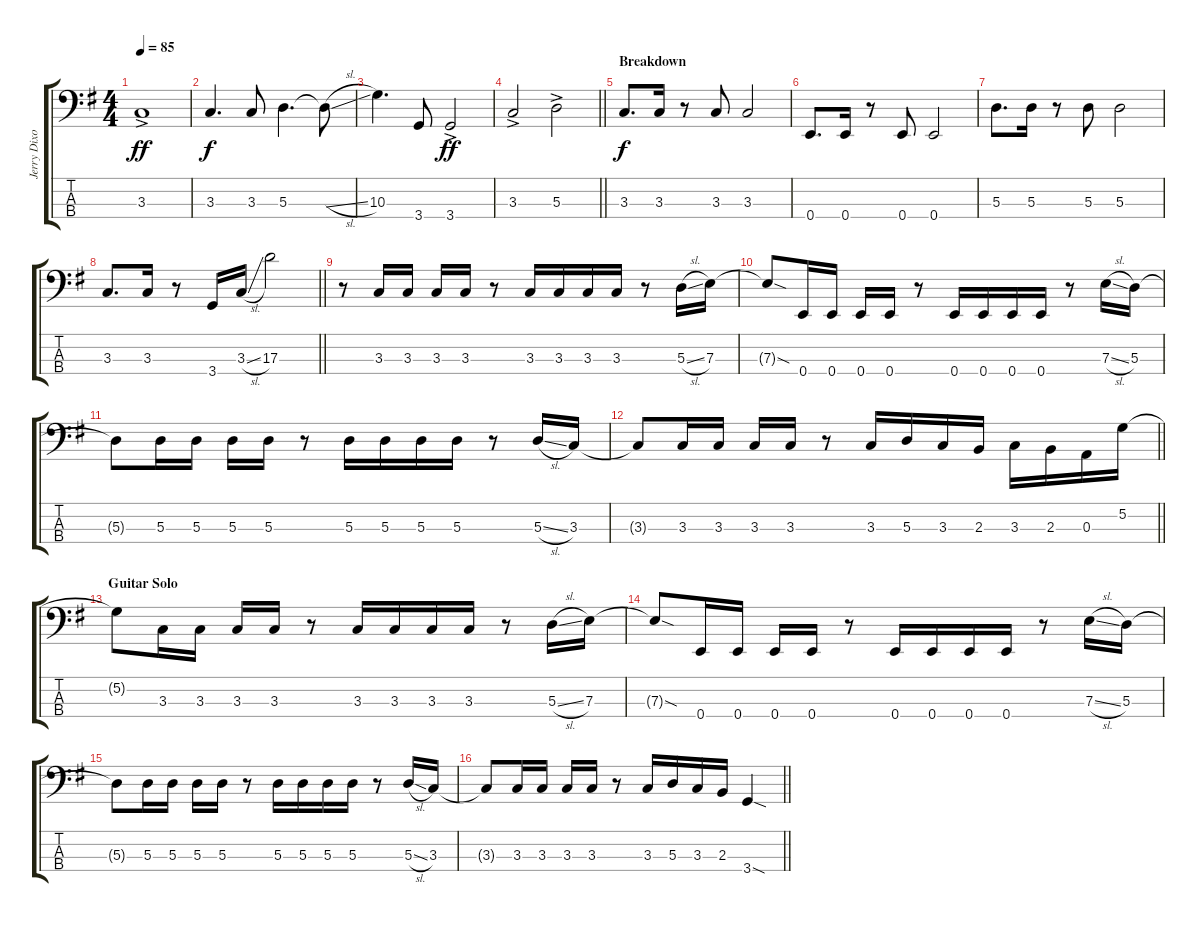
\track ("Jerry Dixon" "Jerry Dixo") {instrument electricbasspick}
\staff {score tabs}
\tuning (G2 D2 A1 E1) {hide}
\ts (4 4)
\tempo 85
\clef f4
\ks g
3.3{ac}.1{dy ff} |
3.3.4{d dy f} 3.3.8 5.3.4{d} 5.3{sl t}.8 |
10.3.4{d} 3.4.8 3.4{ac}.2{dy ff} |
\barLineRight lightlight
3.3{ac}.2 5.3{ac}.2 |
\section ("" "Breakdown")
3.3.8{d dy f} 3.3.16 r.8 3.3.8 3.3.2 |
0.4.8{d} 0.4.16 r.8 0.4.8 0.4.2 |
5.3.8{d} 5.3.16 r.8 5.3.8 5.3.2 |
\barLineRight lightlight
3.3.8{d} 3.3.16 r.8 3.4.16 3.3{sl}.16 17.3.2 |
r.8 3.3.16 3.3.16 3.3.16 3.3.16 r.8 3.3.16 3.3.16 3.3.16 3.3.16 r.8 5.3{sl}.16 7.3.16 |
7.3{sod t}.8 0.4.16 0.4.16 0.4.16 0.4.16 r.8 0.4.16 0.4.16 0.4.16 0.4.16 r.8 7.3{sl}.16 5.3.16 |
5.3{t}.8 5.3.16 5.3.16 5.3.16 5.3.16 r.8 5.3.16 5.3.16 5.3.16 5.3.16 r.8 5.3{sl}.16 3.3.16 |
\barLineRight lightlight
3.3{t}.8 3.3.16 3.3.16 3.3.16 3.3.16 r.8 3.3.16 5.3.16 3.3.16 2.3.16 3.3.16 2.3.16 0.3.16 5.2.16 |
\section ("" "Guitar Solo")
5.2{t}.8 3.3.16 3.3.16 3.3.16 3.3.16 r.8 3.3.16 3.3.16 3.3.16 3.3.16 r.8 5.3{sl}.16 7.3.16 |
7.3{sod t}.8 0.4.16 0.4.16 0.4.16 0.4.16 r.8 0.4.16 0.4.16 0.4.16 0.4.16 r.8 7.3{sl}.16 5.3.16 |
5.3{t}.8 5.3.16 5.3.16 5.3.16 5.3.16 r.8 5.3.16 5.3.16 5.3.16 5.3.16 r.8 5.3{sl}.16 3.3.16 |
\barLineRight lightlight
3.3{t}.8 3.3.16 3.3.16 3.3.16 3.3.16 r.8 3.3.16 5.3.16 3.3.16 2.3.16 3.4{sod}.4
